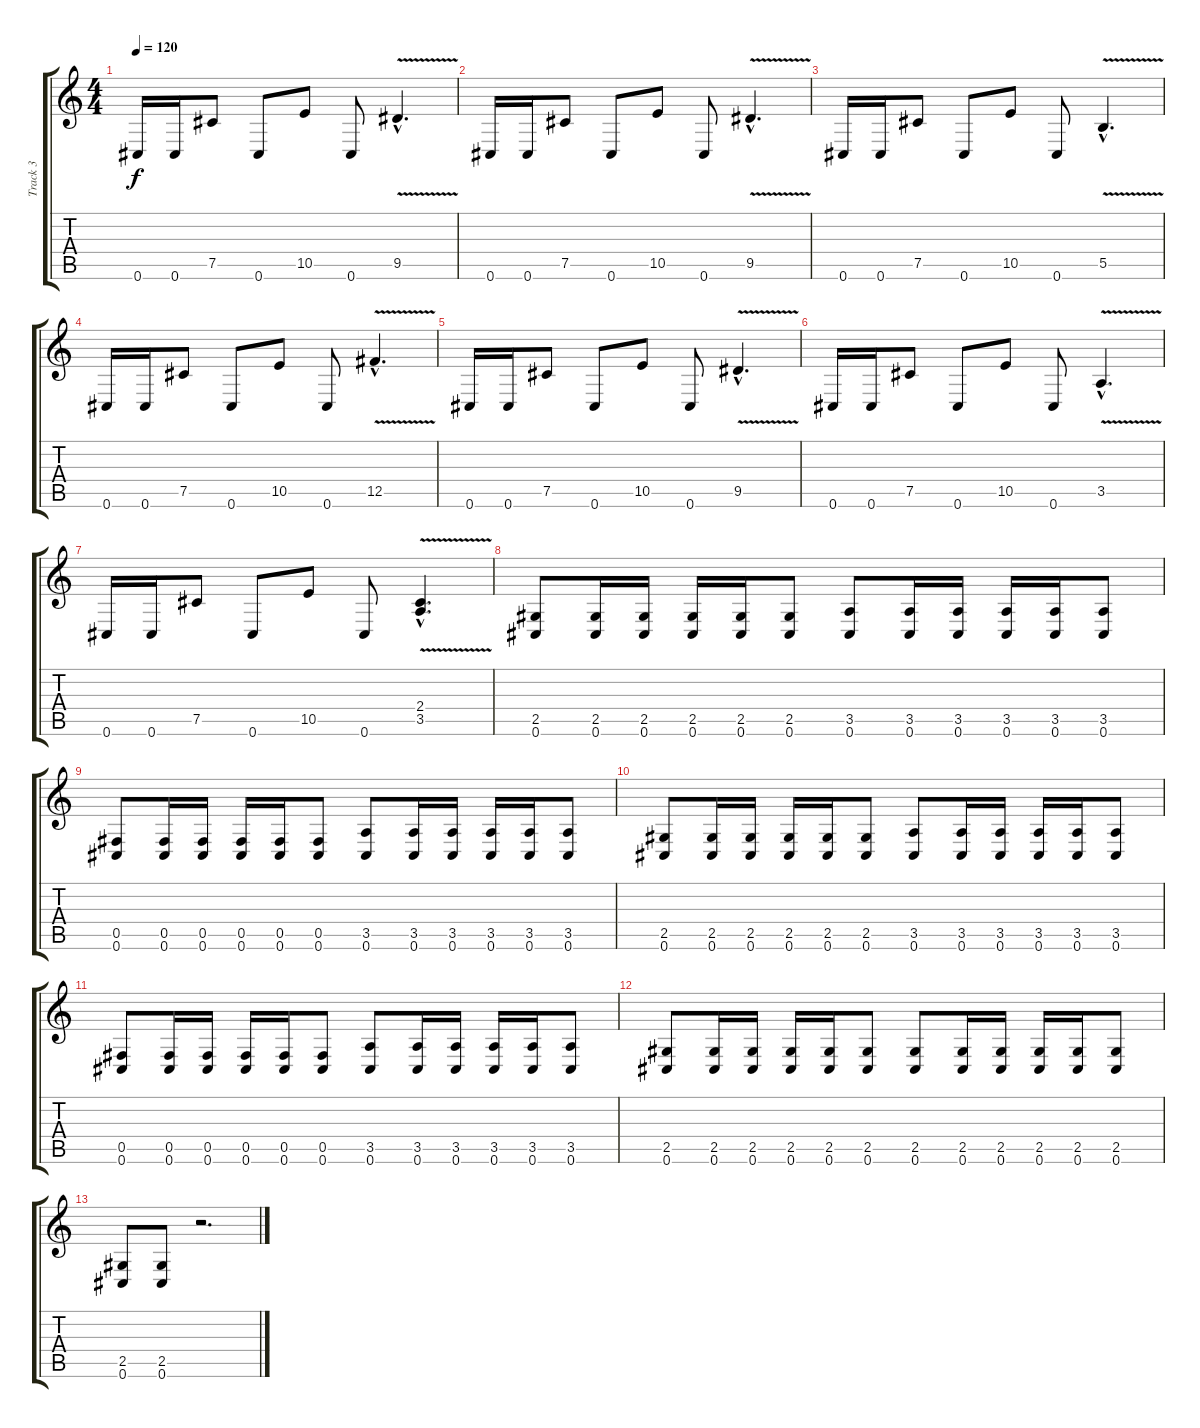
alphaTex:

\track ("Track 3" "Track 3") {instrument distortionguitar}
\staff {score tabs}
\tuning (Db4 Ab3 E3 B2 Gb2 Db2) {hide}
\ts (4 4)
\tempo 120
\clef g2
\ks c
0.6.16{dy f} 0.6.16 7.5.8 0.6.8 10.5.8 0.6.8 9.5{v hac}.4{d} |
0.6.16 0.6.16 7.5.8 0.6.8 10.5.8 0.6.8 9.5{v hac}.4{d} |
0.6.16 0.6.16 7.5.8 0.6.8 10.5.8 0.6.8 5.5{v hac}.4{d} |
0.6.16 0.6.16 7.5.8 0.6.8 10.5.8 0.6.8 12.5{v hac}.4{d} |
0.6.16 0.6.16 7.5.8 0.6.8 10.5.8 0.6.8 9.5{v hac}.4{d} |
0.6.16 0.6.16 7.5.8 0.6.8 10.5.8 0.6.8 3.5{v hac}.4{d} |
0.6.16 0.6.16 7.5.8 0.6.8 10.5.8 0.6.8 (2.4{v hac} 3.5{v hac}).4{d} |
(2.5 0.6).8 (2.5 0.6).16 (2.5 0.6).16 (2.5 0.6).16 (2.5 0.6).16 (2.5 0.6).8 (3.5 0.6).8 (3.5 0.6).16 (3.5 0.6).16 (3.5 0.6).16 (3.5 0.6).16 (3.5 0.6).8 |
(0.5 0.6).8 (0.5 0.6).16 (0.5 0.6).16 (0.5 0.6).16 (0.5 0.6).16 (0.5 0.6).8 (3.5 0.6).8 (3.5 0.6).16 (3.5 0.6).16 (3.5 0.6).16 (3.5 0.6).16 (3.5 0.6).8 |
(2.5 0.6).8 (2.5 0.6).16 (2.5 0.6).16 (2.5 0.6).16 (2.5 0.6).16 (2.5 0.6).8 (3.5 0.6).8 (3.5 0.6).16 (3.5 0.6).16 (3.5 0.6).16 (3.5 0.6).16 (3.5 0.6).8 |
(0.5 0.6).8 (0.5 0.6).16 (0.5 0.6).16 (0.5 0.6).16 (0.5 0.6).16 (0.5 0.6).8 (3.5 0.6).8 (3.5 0.6).16 (3.5 0.6).16 (3.5 0.6).16 (3.5 0.6).16 (3.5 0.6).8 |
(2.5 0.6).8 (2.5 0.6).16 (2.5 0.6).16 (2.5 0.6).16 (2.5 0.6).16 (2.5 0.6).8 (2.5 0.6).8 (2.5 0.6).16 (2.5 0.6).16 (2.5 0.6).16 (2.5 0.6).16 (2.5 0.6).8 |
(2.5 0.6).8 (2.5 0.6).8 r.2{d}
